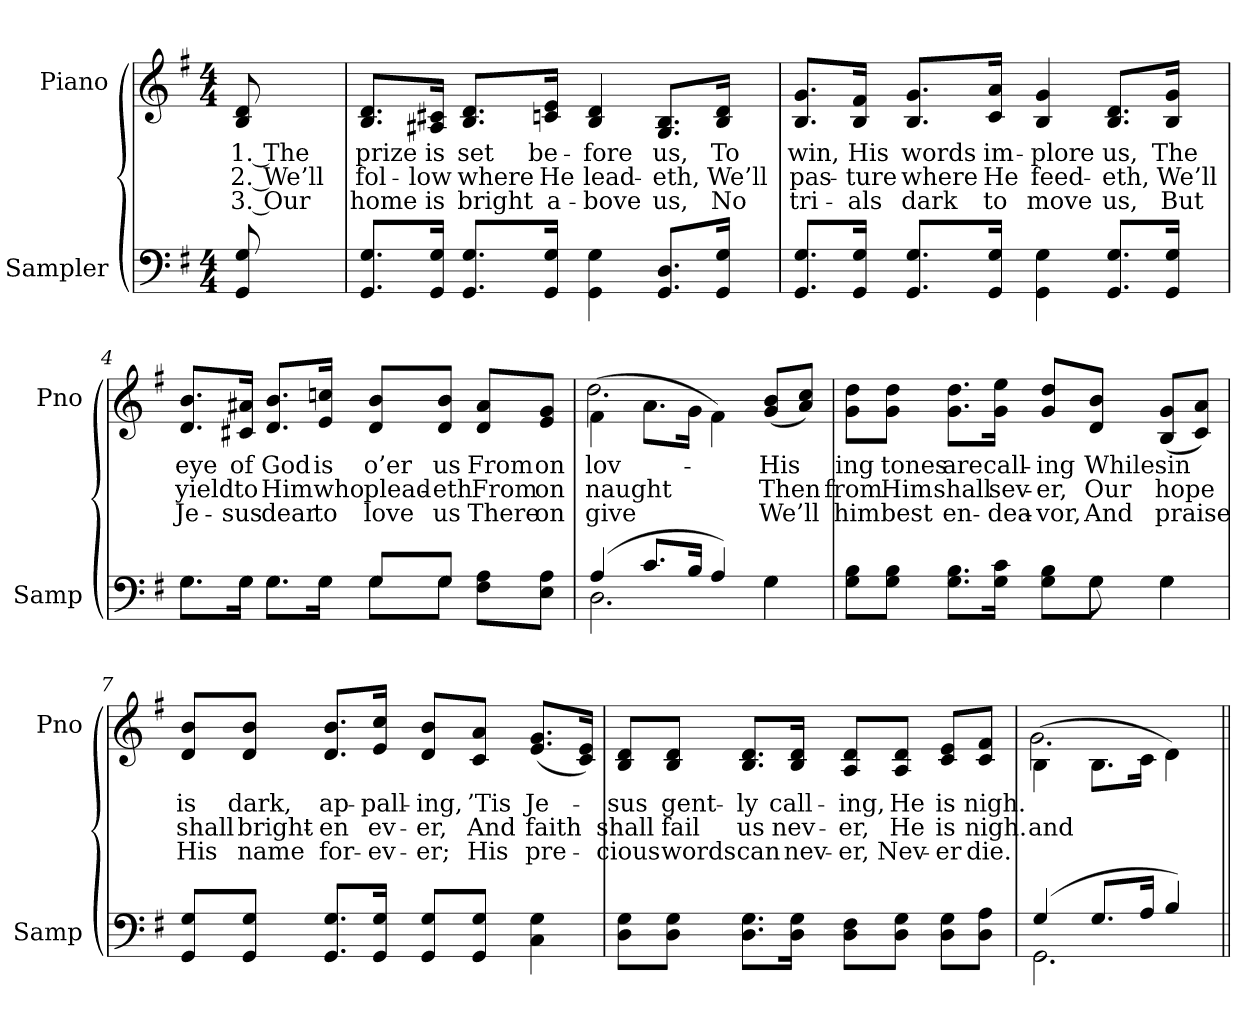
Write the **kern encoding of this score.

**kern	**kern	**text	**text	**text
*part2	*part1	*part1	*part1	*part1
*staff2	*staff1	*staff1	*staff1	*staff1
*I"Sampler	*I"Piano	*	*	*
*I'Samp	*I'Pno	*	*	*
*clefF4	*clefG2	*	*	*
*k[f#]	*k[f#]	*	*	*
*G:	*G:	*	*	*
*M4/4	*M4/4	*	*	*
=1	=1	=1	=1	=1
8GG 8G	8B 8d	1. The	2. We’ll	3. Our
=2	=2	=2	=2	=2
8.GG/ 8.G/L	8.B/ 8.d/L	prize	fol-	home
16GG/ 16G/Jk	16A#X/ 16c#X/Jk	is	-low	is
8.GG/ 8.G/L	8.B/ 8.d/L	set	where	bright
16GG/ 16G/Jk	16cn/ 16e/Jk	be-	He	a-
4GG\ 4G\	4B 4d	-fore	lead-	-bove
8.GG/ 8.D/L	8.G/ 8.B/L	us,	-eth,	us,
16GG/ 16G/Jk	16B/ 16d/Jk	To	We’ll	No
=3	=3	=3	=3	=3
8.GG/ 8.G/L	8.B/ 8.g/L	win,	pas-	tri-
16GG/ 16G/Jk	16B/ 16f#/Jk	His	-ture	-als
8.GG/ 8.G/L	8.B/ 8.g/L	words	where	dark
16GG/ 16G/Jk	16c/ 16a/Jk	im-	He	to
4GG\ 4G\	4B 4g	-plore	feed-	move
8.GG/ 8.G/L	8.B/ 8.d/L	us,	-eth,	us,
16GG/ 16G/Jk	16B/ 16g/Jk	The	We’ll	But
=4	=4	=4	=4	=4
*^	*	*	*	*
8.G\L	8.G\L	8.d/ 8.b/L	eye	yield	Je-
16G\Jk	16G\Jk	16c#X/ 16a#X/Jk	of	to	-sus
8.G\L	8.G\L	8.d/ 8.b/L	God	Him	dear
16G\Jk	16G\Jk	16e/ 16ccn/Jk	is	who	to
8G/L	8G\L	8d/ 8b/L	o’er	plead-	love
8G/J	8G\J	8d/ 8b/J	us	-eth	us
8F#\ 8A\L	4ryy	8d/ 8a#/L	From	From	There
8E\ 8A\J	.	8e/ 8g/J	on	on	on
=5	=5	=5	=5	=5	=5
*	*	*^	*	*	*
(4A/	2.D	(4f#\	2.dd	lov-	naught	give
8.c/L	.	8.a\L	.	.	.	.
16B/Jk	.	16g\Jk	.	.	.	.
4A/)	.	4f#\)	.	.	.	.
4G\	4G	(8g/ 8b/L	4ryy	His	Then	We’ll
.	.	8a/ 8cc/J)	.	.	.	.
*	*	*v	*v	*	*	*
=6	=6	=6	=6	=6	=6
8G\ 8B\L	8ryy	8g\ 8dd\L	-ing	from	him
*v	*v	*	*	*	*
8G\ 8B\J	8g\ 8dd\J	tones	Him	best
8.G\ 8.B\L	8.g\ 8.dd\L	are	shall	en-
16G\ 16c\Jk	16g\ 16ee\Jk	call-	sev-	-dea-
8G\ 8B\L	8g/ 8dd/L	-ing	-er,	-vor,
*^	*	*	*	*
8G\J	8G	8d/ 8b/J	While	Our	And
4G\	4G	(8B/ 8g/L	sin	hope	praise
.	.	8c/ 8a/J)	.	.	.
*v	*v	*	*	*	*
=7	=7	=7	=7	=7
8GG/ 8G/L	8d/ 8b/L	is	shall	His
8GG/ 8G/J	8d/ 8b/J	dark,	bright-	name
8.GG/ 8.G/L	8.d/ 8.b/L	ap-	-en	for-
16GG/ 16G/Jk	16e/ 16cc/Jk	-pall-	ev-	-ev-
8GG/ 8G/L	8d/ 8b/L	-ing,	-er,	-er;
8GG/ 8G/J	8c/ 8a/J	’Tis	And	His
4C 4G	(8.e/ 8.g/L	Je-	faith	pre-
.	16c/ 16e/Jk)	.	.	.
=8	=8	=8	=8	=8
8D\ 8G\L	8B/ 8d/L	-sus	shall	-cious
8D\ 8G\J	8B/ 8d/J	gent-	fail	words
8.D\ 8.G\L	8.B/ 8.d/L	-ly	us	can
16D\ 16G\Jk	16B/ 16d/Jk	call-	nev-	nev-
8D\ 8F#\L	8A/ 8d/L	-ing,	-er,	-er,
8D\ 8G\J	8A/ 8d/J	He	He	Nev-
8D\ 8G\L	8c/ 8e/L	is	is	-er
8D\ 8A\J	8c/ 8f#/J	nigh.	nigh.	die.
=9	=9	=9	=9	=9
*^	*^	*	*	*
(4G/	2.GG	(4B\	2.g	.	and	.
8.G/L	.	8.B\L	.	.	.	.
16A/Jk	.	16c\Jk	.	.	.	.
4B/)	.	4d\)	.	.	.	.
*v	*v	*	*	*	*	*
*	*v	*v	*	*	*
=||	=||	=||	=||	=||
*-	*-	*-	*-	*-
